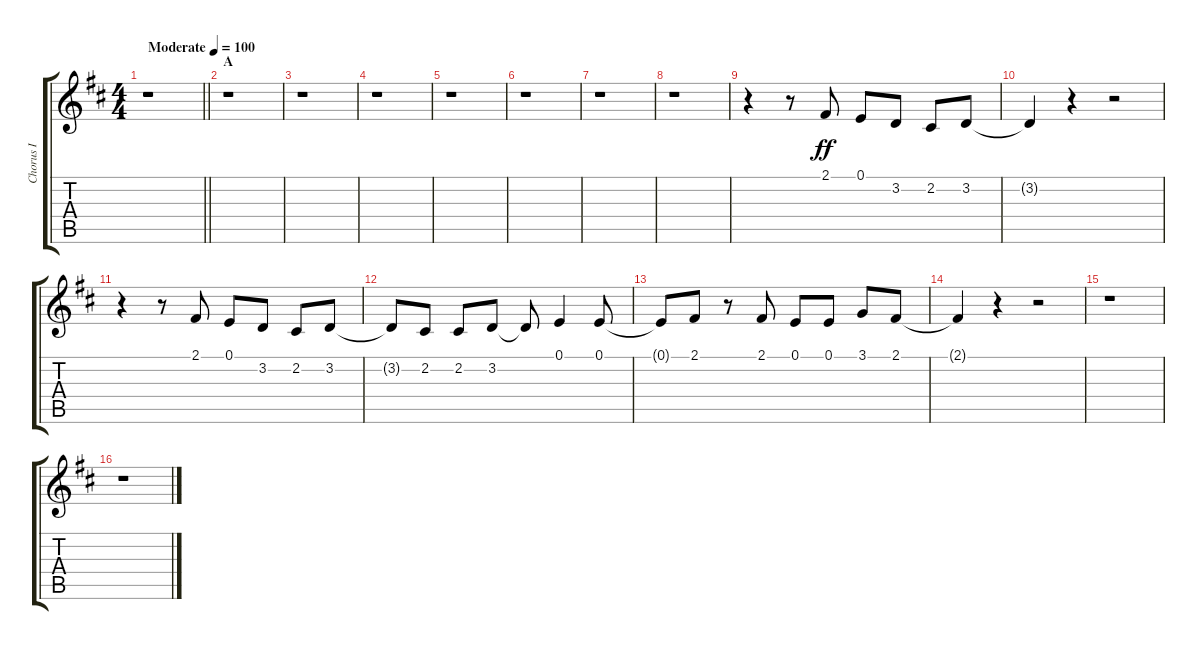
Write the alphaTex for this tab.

\track ("Chorus I" "Chorus I") {instrument voiceoohs}
\staff {score tabs}
\tuning (E4 B3 G3 D3 A2 E2) {hide}
\ts (4 4)
\tempo (100 "Moderate")
\clef g2
\barLineRight lightlight
\ks d
r.1{dy ff instrument voiceoohs} |
\section ("" "A")
r.1 |
r.1 |
r.1 |
r.1 |
r.1 |
r.1 |
r.1 |
r.4 r.8 2.1.8 0.1.8 3.2.8 2.2.8 3.2.8 |
3.2{t}.4 r.4 r.2 |
r.4 r.8 2.1.8 0.1.8 3.2.8 2.2.8 3.2.8 |
3.2{t}.8 2.2.8 2.2.8 3.2.8 3.2{t}.8 0.1.4 0.1.8 |
0.1{t}.8 2.1.8 r.8 2.1.8 0.1.8 0.1.8 3.1.8 2.1.8 |
2.1{t}.4 r.4 r.2 |
r.1 |
r.1
